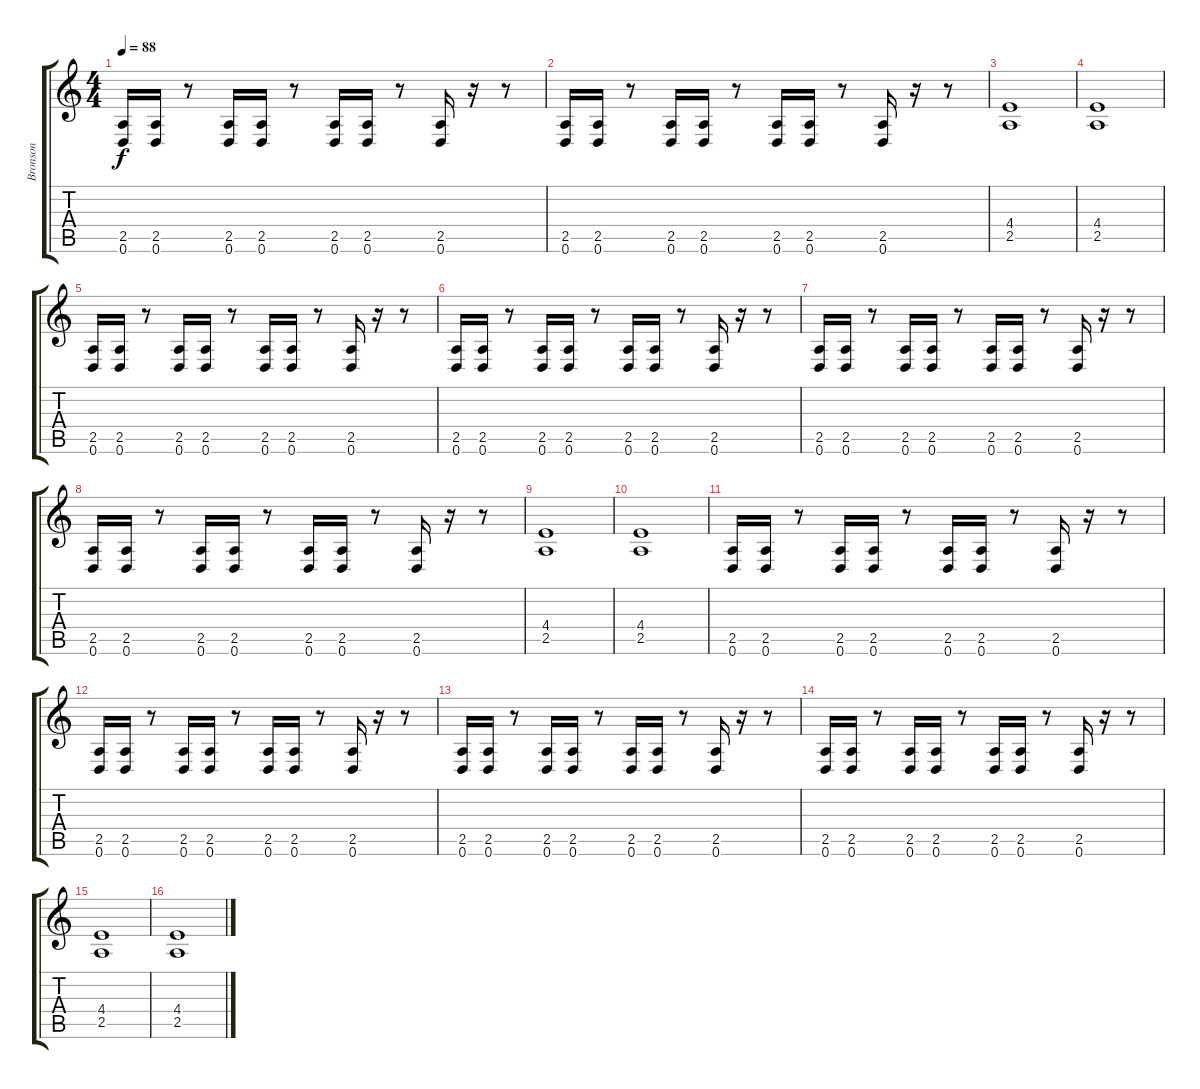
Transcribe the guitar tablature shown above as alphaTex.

\track ("Bronson" "Bronson") {instrument distortionguitar}
\staff {score tabs}
\tuning (D4 A3 F3 C3 G2 D2) {hide}
\ts (4 4)
\tempo 88
\clef g2
\ks c
(2.5 0.6).16{dy f} (2.5 0.6).16 r.8 (2.5 0.6).16 (2.5 0.6).16 r.8 (2.5 0.6).16 (2.5 0.6).16 r.8 (2.5 0.6).16 r.16 r.8 |
(2.5 0.6).16 (2.5 0.6).16 r.8 (2.5 0.6).16 (2.5 0.6).16 r.8 (2.5 0.6).16 (2.5 0.6).16 r.8 (2.5 0.6).16 r.16 r.8 |
(4.4 2.5).1 |
(4.4 2.5).1 |
(2.5 0.6).16 (2.5 0.6).16 r.8 (2.5 0.6).16 (2.5 0.6).16 r.8 (2.5 0.6).16 (2.5 0.6).16 r.8 (2.5 0.6).16 r.16 r.8 |
(2.5 0.6).16 (2.5 0.6).16 r.8 (2.5 0.6).16 (2.5 0.6).16 r.8 (2.5 0.6).16 (2.5 0.6).16 r.8 (2.5 0.6).16 r.16 r.8 |
(2.5 0.6).16 (2.5 0.6).16 r.8 (2.5 0.6).16 (2.5 0.6).16 r.8 (2.5 0.6).16 (2.5 0.6).16 r.8 (2.5 0.6).16 r.16 r.8 |
(2.5 0.6).16 (2.5 0.6).16 r.8 (2.5 0.6).16 (2.5 0.6).16 r.8 (2.5 0.6).16 (2.5 0.6).16 r.8 (2.5 0.6).16 r.16 r.8 |
(4.4 2.5).1 |
(4.4 2.5).1 |
(2.5 0.6).16 (2.5 0.6).16 r.8 (2.5 0.6).16 (2.5 0.6).16 r.8 (2.5 0.6).16 (2.5 0.6).16 r.8 (2.5 0.6).16 r.16 r.8 |
(2.5 0.6).16 (2.5 0.6).16 r.8 (2.5 0.6).16 (2.5 0.6).16 r.8 (2.5 0.6).16 (2.5 0.6).16 r.8 (2.5 0.6).16 r.16 r.8 |
(2.5 0.6).16 (2.5 0.6).16 r.8 (2.5 0.6).16 (2.5 0.6).16 r.8 (2.5 0.6).16 (2.5 0.6).16 r.8 (2.5 0.6).16 r.16 r.8 |
(2.5 0.6).16 (2.5 0.6).16 r.8 (2.5 0.6).16 (2.5 0.6).16 r.8 (2.5 0.6).16 (2.5 0.6).16 r.8 (2.5 0.6).16 r.16 r.8 |
(4.4 2.5).1 |
(4.4 2.5).1
